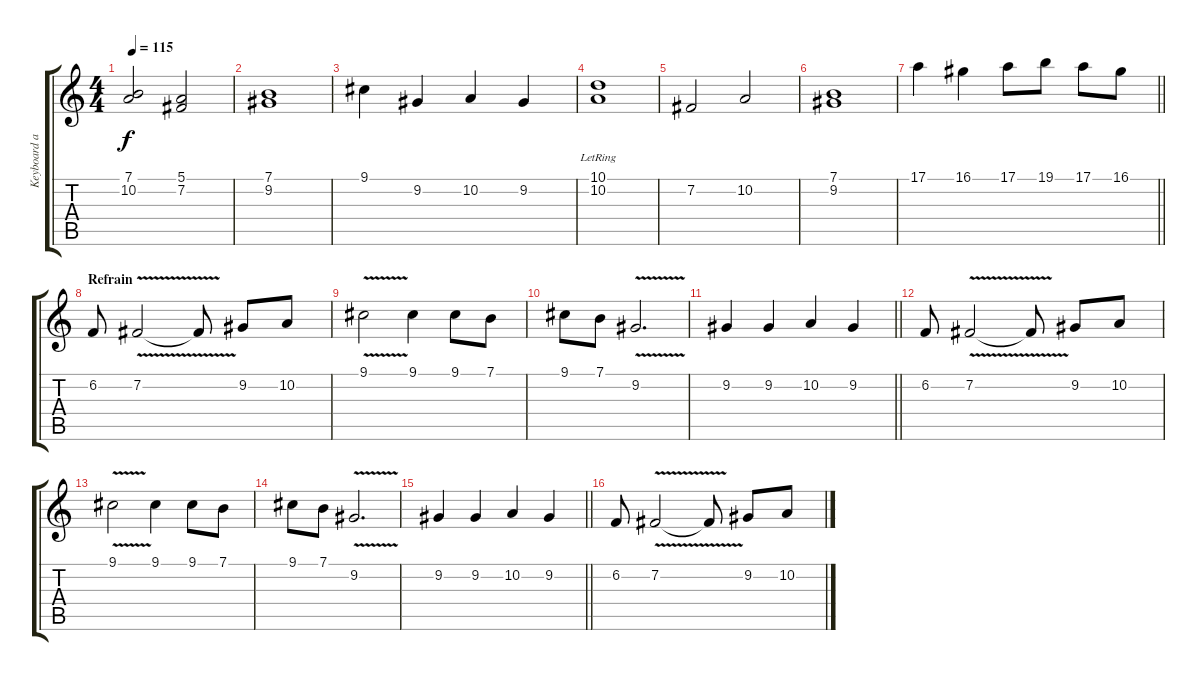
\track ("Keyboard and High strings" "Keyboard a") {instrument stringensemble1}
\staff {score tabs}
\tuning (E4 B3 G3 D3 A2 E2) {hide}
\ts (4 4)
\tempo 115
\clef g2
\ks c
(7.1{t} 10.2{t}).2{dy f} (5.1 7.2).2 |
(7.1 9.2).1 |
9.1.4 9.2.4 10.2.4 9.2.4 |
(10.1{lr} 10.2).1 |
7.2.2 10.2.2 |
(7.1 9.2).1 |
\barLineRight lightlight
17.1.4 16.1.4 17.1.8 19.1.8 17.1.8 16.1.8 |
\section ("" "Refrain")
6.2.8{volume 16 instrument stringensemble1} 7.2{v}.2 7.2{t}.8 9.2.8 10.2.8 |
9.1{v}.2 9.1.4 9.1.8 7.1.8 |
9.1.8 7.1.8 9.2{v}.2{d} |
\barLineRight lightlight
9.2.4 9.2.4 10.2.4 9.2.4 |
6.2.8 7.2{v}.2 7.2{t}.8 9.2.8 10.2.8 |
9.1{v}.2 9.1.4 9.1.8 7.1.8 |
9.1.8 7.1.8 9.2{v}.2{d} |
\barLineRight lightlight
9.2.4 9.2.4 10.2.4 9.2.4 |
6.2.8 7.2{v}.2 7.2{t}.8 9.2.8 10.2.8
